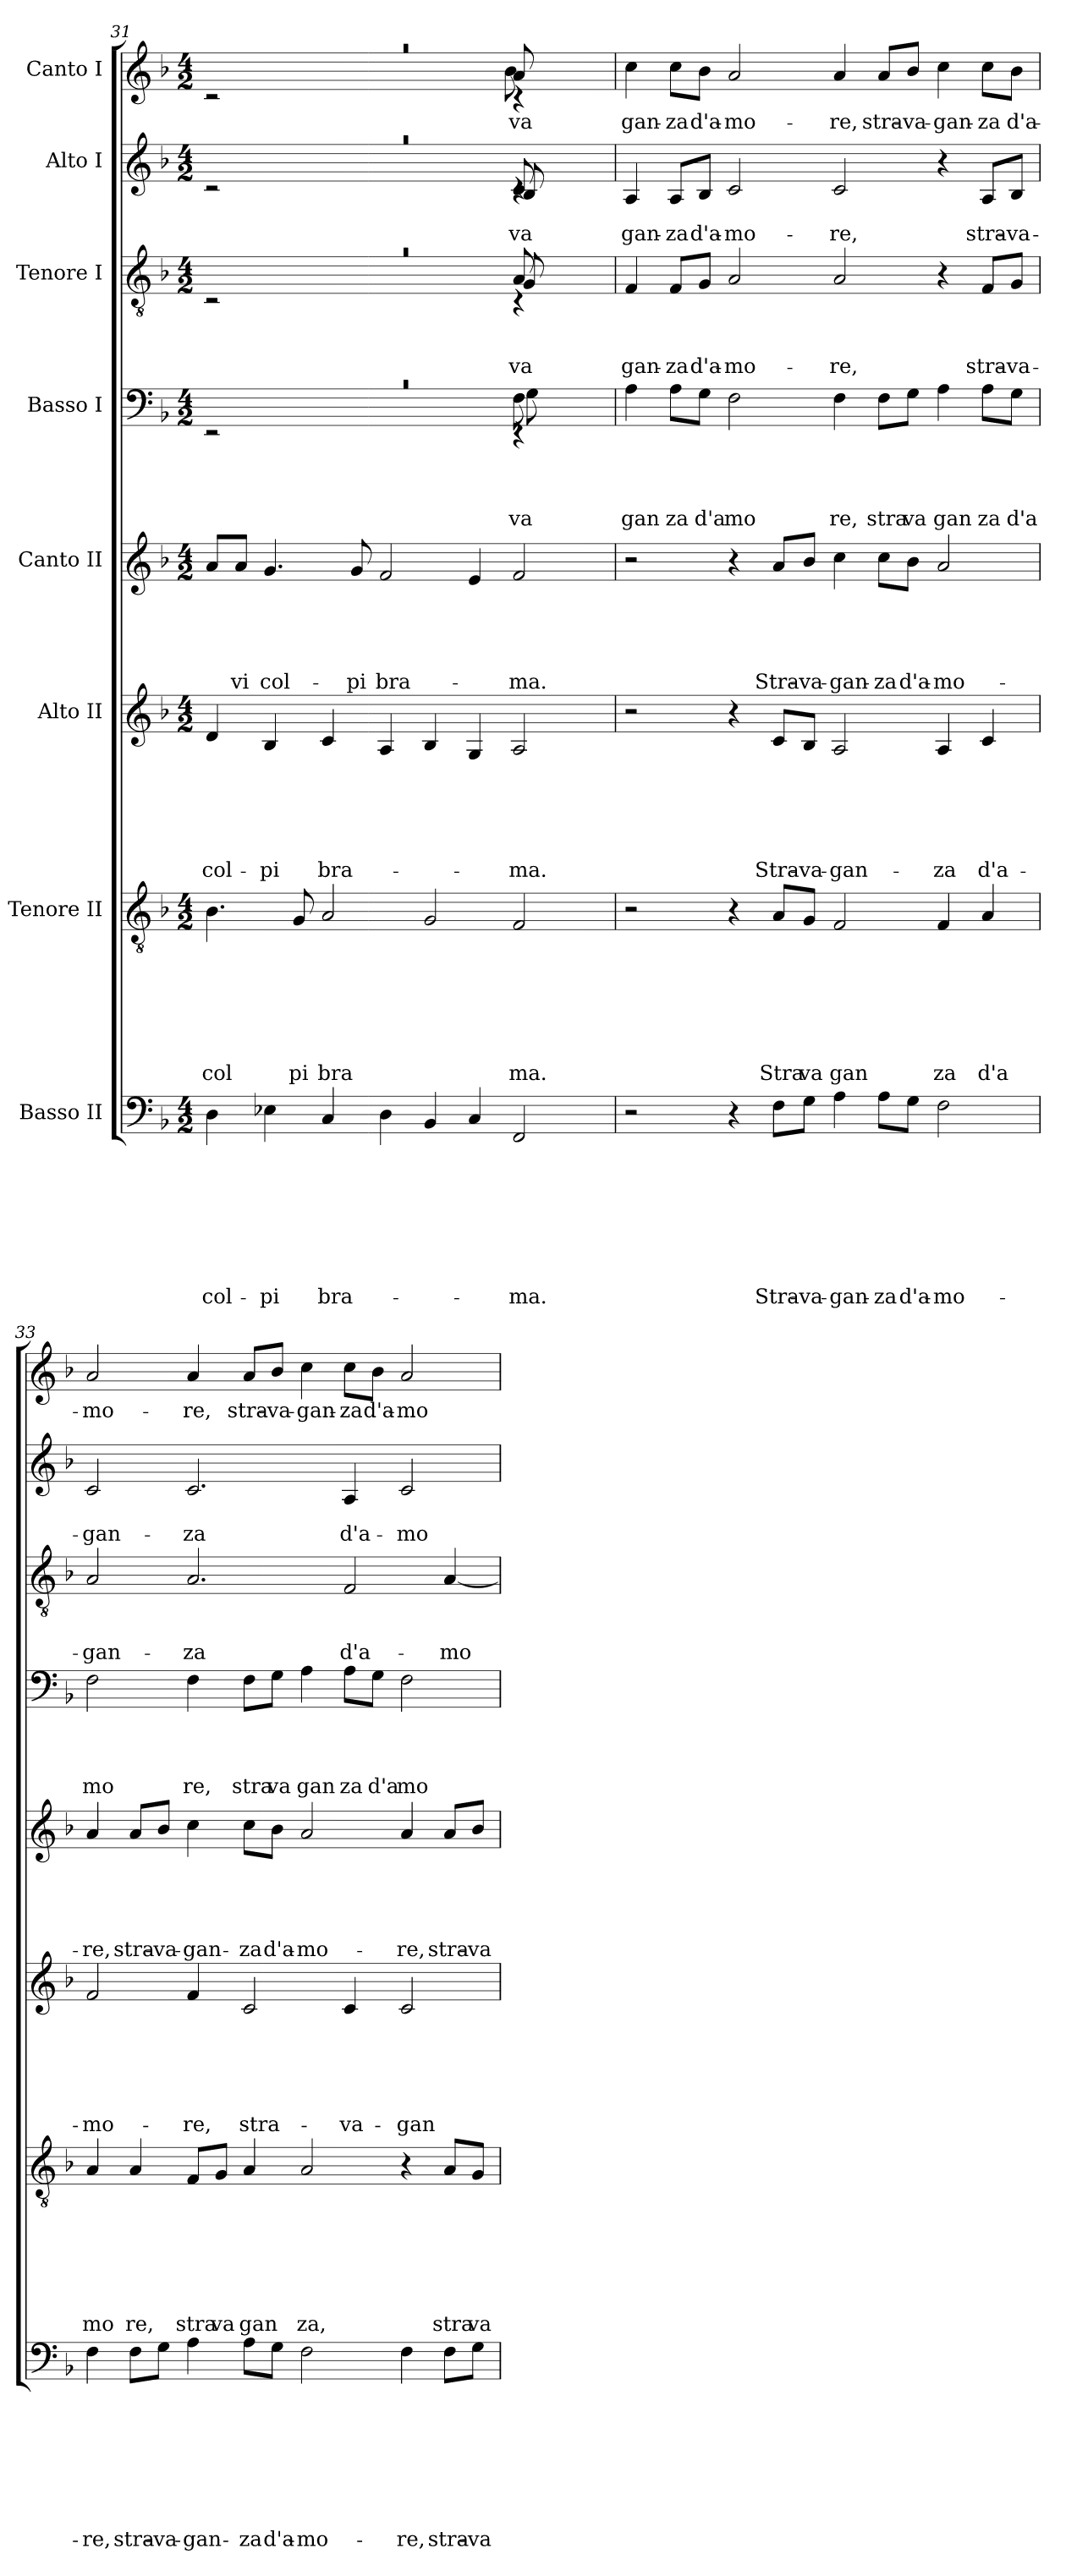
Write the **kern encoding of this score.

**kern	**text	**text	**text	**text	**text	**text	**text	**text	**kern	**text	**text	**text	**text	**text	**text	**text	**kern	**text	**text	**text	**text	**text	**text	**kern	**text	**text	**text	**text	**text	**kern	**text	**text	**text	**text	**kern	**text	**text	**text	**kern	**text	**text	**kern	**text
*part8	*part8	*part8	*part8	*part8	*part8	*part8	*part8	*part8	*part7	*part7	*part7	*part7	*part7	*part7	*part7	*part7	*part6	*part6	*part6	*part6	*part6	*part6	*part6	*part5	*part5	*part5	*part5	*part5	*part5	*part4	*part4	*part4	*part4	*part4	*part3	*part3	*part3	*part3	*part2	*part2	*part2	*part1	*part1
*staff8	*staff8	*staff8	*staff8	*staff8	*staff8	*staff8	*staff8	*staff8	*staff7	*staff7	*staff7	*staff7	*staff7	*staff7	*staff7	*staff7	*staff6	*staff6	*staff6	*staff6	*staff6	*staff6	*staff6	*staff5	*staff5	*staff5	*staff5	*staff5	*staff5	*staff4	*staff4	*staff4	*staff4	*staff4	*staff3	*staff3	*staff3	*staff3	*staff2	*staff2	*staff2	*staff1	*staff1
*I"Basso II	*	*	*	*	*	*	*	*	*I"Tenore II	*	*	*	*	*	*	*	*I"Alto II	*	*	*	*	*	*	*I"Canto II	*	*	*	*	*	*I"Basso I	*	*	*	*	*I"Tenore I	*	*	*	*I"Alto I	*	*	*I"Canto I	*
!!LO:PB:g=z
*clefF4	*	*	*	*	*	*	*	*	*clefGv2	*	*	*	*	*	*	*	*clefG2	*	*	*	*	*	*	*clefG2	*	*	*	*	*	*clefF4	*	*	*	*	*clefGv2	*	*	*	*clefG2	*	*	*clefG2	*
*k[b-]	*	*	*	*	*	*	*	*	*k[b-]	*	*	*	*	*	*	*	*k[b-]	*	*	*	*	*	*	*k[b-]	*	*	*	*	*	*k[b-]	*	*	*	*	*k[b-]	*	*	*	*k[b-]	*	*	*k[b-]	*
*F:	*	*	*	*	*	*	*	*	*F:	*	*	*	*	*	*	*	*F:	*	*	*	*	*	*	*F:	*	*	*	*	*	*F:	*	*	*	*	*F:	*	*	*	*F:	*	*	*F:	*
*M4/2	*	*	*	*	*	*	*	*	*M4/2	*	*	*	*	*	*	*	*M4/2	*	*	*	*	*	*	*M4/2	*	*	*	*	*	*M4/2	*	*	*	*	*M4/2	*	*	*	*M4/2	*	*	*M4/2	*
=31	=31	=31	=31	=31	=31	=31	=31	=31	=31	=31	=31	=31	=31	=31	=31	=31	=31	=31	=31	=31	=31	=31	=31	=31	=31	=31	=31	=31	=31	=31	=31	=31	=31	=31	=31	=31	=31	=31	=31	=31	=31	=31	=31
!	!	!	!	!	!	!	!	!LO:LY:b	!	!	!	!	!	!	!	!LO:LY:b	!	!	!	!	!	!	!LO:LY:b	!	!	!	!	!	!	!LO:N:vis=1	!	!	!	!	!LO:N:vis=1	!	!	!	!LO:N:vis=1	!	!	!LO:N:vis=1	!
*	*	*	*	*	*	*	*	*	*	*	*	*	*	*	*	*	*	*	*	*	*	*	*	*	*	*	*	*	*	*^	*	*	*	*	*^	*	*	*	*^	*	*	*^	*
*	*	*	*	*	*	*	*	*	*	*	*	*	*	*	*	*	*	*	*	*	*	*	*	*	*	*	*	*	*	*	*^	*	*	*	*	*	*^	*	*	*	*	*^	*	*	*	*^	*
*	*	*	*	*	*	*	*	*	*	*	*	*	*	*	*	*	*	*	*	*	*	*	*	*	*	*	*	*	*	*	*	*^	*	*	*	*	*	*	*^	*	*	*	*	*	*^	*	*	*	*	*^	*
4D\	.	.	.	.	.	.	.	col-	4.B-\	.	.	.	.	.	.	col	4d/	.	.	.	.	.	col-	8a/L	.	.	.	.	.	0rc	2rEE	1.ryy	1.ryy	.	.	.	.	0ra	2rC	1.ryy	1.ryy	.	.	.	0raa	2rc	1.ryy	1.ryy	.	.	0raa	2rc	1.ryy	1.ryy	.
!	!	!	!	!	!	!	!	!	!	!	!	!	!	!	!	!	!	!	!	!	!	!	!	!	!	!	!	!	!LO:LY:b	!	!	!	!	!	!	!	!	!	!	!	!	!	!	!	!	!	!	!	!	!	!	!	!	!	!
.	.	.	.	.	.	.	.	.	.	.	.	.	.	.	.	.	.	.	.	.	.	.	.	8a/J	.	.	.	.	-vi	.	.	.	.	.	.	.	.	.	.	.	.	.	.	.	.	.	.	.	.	.	.	.	.	.	.
!	!	!	!	!	!	!	!	!LO:LY:b	!	!	!	!	!	!	!	!	!	!	!	!	!	!	!LO:LY:b	!	!	!	!	!	!LO:LY:b	!	!	!	!	!	!	!	!	!	!	!	!	!	!	!	!	!	!	!	!	!	!	!	!	!	!
4E-X\	.	.	.	.	.	.	.	-pi	.	.	.	.	.	.	.	.	4B-/	.	.	.	.	.	-pi	4.g/	.	.	.	.	col-	.	.	.	.	.	.	.	.	.	.	.	.	.	.	.	.	.	.	.	.	.	.	.	.	.	.
!	!	!	!	!	!	!	!	!	!	!	!	!	!	!	!	!LO:LY:b	!	!	!	!	!	!	!	!	!	!	!	!	!	!	!	!	!	!	!	!	!	!	!	!	!	!	!	!	!	!	!	!	!	!	!	!	!	!	!
.	.	.	.	.	.	.	.	.	8G/	.	.	.	.	.	.	pi	.	.	.	.	.	.	.	.	.	.	.	.	.	.	.	.	.	.	.	.	.	.	.	.	.	.	.	.	.	.	.	.	.	.	.	.	.	.	.
!	!	!	!	!	!	!	!	!LO:LY:b	!	!	!	!	!	!	!	!LO:LY:b	!	!	!	!	!	!	!LO:LY:b	!	!	!	!	!	!	!	!	!	!	!	!	!	!	!	!	!	!	!	!	!	!	!	!	!	!	!	!	!	!	!	!
4C/	.	.	.	.	.	.	.	bra-	2A/	.	.	.	.	.	.	bra	4c/	.	.	.	.	.	bra-	.	.	.	.	.	.	.	1ryy	.	.	.	.	.	.	.	1ryy	.	.	.	.	.	.	1ryy	.	.	.	.	.	1ryy	.	.	.
!	!	!	!	!	!	!	!	!	!	!	!	!	!	!	!	!	!	!	!	!	!	!	!	!	!	!	!	!	!LO:LY:b	!	!	!	!	!	!	!	!	!	!	!	!	!	!	!	!	!	!	!	!	!	!	!	!	!	!
.	.	.	.	.	.	.	.	.	.	.	.	.	.	.	.	.	.	.	.	.	.	.	.	8g/	.	.	.	.	-pi	.	.	.	.	.	.	.	.	.	.	.	.	.	.	.	.	.	.	.	.	.	.	.	.	.	.
!	!	!	!	!	!	!	!	!	!	!	!	!	!	!	!	!	!	!	!	!	!	!	!	!	!	!	!	!	!LO:LY:b	!	!	!	!	!	!	!	!	!	!	!	!	!	!	!	!	!	!	!	!	!	!	!	!	!	!
4D\	.	.	.	.	.	.	.	.	.	.	.	.	.	.	.	.	4A/	.	.	.	.	.	.	2f/	.	.	.	.	bra-	.	.	.	.	.	.	.	.	.	.	.	.	.	.	.	.	.	.	.	.	.	.	.	.	.	.
4BB-/	.	.	.	.	.	.	.	.	2G/	.	.	.	.	.	.	.	4B-/	.	.	.	.	.	.	.	.	.	.	.	.	.	.	.	.	.	.	.	.	.	.	.	.	.	.	.	.	.	.	.	.	.	.	.	.	.	.
4C/	.	.	.	.	.	.	.	.	.	.	.	.	.	.	.	.	4G/	.	.	.	.	.	.	4e/	.	.	.	.	.	.	.	.	.	.	.	.	.	.	.	.	.	.	.	.	.	.	.	.	.	.	.	.	.	.	.
!	!	!	!	!	!	!	!	!LO:LY:b	!	!	!	!	!	!	!	!LO:LY:b	!	!	!	!	!	!	!LO:LY:b	!	!	!	!	!	!LO:LY:b	!	!	!	!	!	!	!	!LO:LY:b	!	!	!	!	!	!	!	!	!	!	!	!	!	!	!	!	!	!
!	!	!	!	!	!	!	!	!	!	!	!	!	!	!	!	!	!	!	!	!	!	!	!	!	!	!	!	!	!	!	!	!	!	!	!	!	!LO:LY:b	!	!	!	!	!	!	!LO:LY:b	!	!	!	!	!	!	!	!	!	!	!
!	!	!	!	!	!	!	!	!	!	!	!	!	!	!	!	!	!	!	!	!	!	!	!	!	!	!	!	!	!	!	!	!	!	!	!	!	!	!	!	!	!	!	!	!LO:LY:b	!	!	!	!	!	!LO:LY:b	!	!	!	!	!
!	!	!	!	!	!	!	!	!	!	!	!	!	!	!	!	!	!	!	!	!	!	!	!	!	!	!	!	!	!	!	!	!	!	!	!	!	!	!	!	!	!	!	!	!	!	!	!	!	!	!LO:LY:b	!	!	!	!	!LO:LY:b
!	!	!	!	!	!	!	!	!	!	!	!	!	!	!	!	!	!	!	!	!	!	!	!	!	!	!	!	!	!	!	!	!	!	!	!	!	!	!	!	!	!	!	!	!	!	!	!	!	!	!	!	!	!	!	!LO:LY:b
2FF/	.	.	.	.	.	.	.	-ma.	2F/	.	.	.	.	.	.	ma.	2A/	.	.	.	.	.	-ma.	2f/	.	.	.	.	-ma.	.	4rEE	8F\	8G\	.	.	.	va	.	4rC	8A/	8G/	.	.	-va-	.	4rc	8c/	8B-/	.	-va-	.	4rc	8a/	8b-\	-va-
.	.	.	.	.	.	.	.	.	.	.	.	.	.	.	.	.	.	.	.	.	.	.	.	.	.	.	.	.	.	.	.	4.ryy	4.ryy	.	.	.	.	.	.	4.ryy	4.ryy	.	.	.	.	.	4.ryy	4.ryy	.	.	.	.	4.ryy	4.ryy	.
.	.	.	.	.	.	.	.	.	.	.	.	.	.	.	.	.	.	.	.	.	.	.	.	.	.	.	.	.	.	.	4ryy	.	.	.	.	.	.	.	4ryy	.	.	.	.	.	.	4ryy	.	.	.	.	.	4ryy	.	.	.
*	*	*	*	*	*	*	*	*	*	*	*	*	*	*	*	*	*	*	*	*	*	*	*	*	*	*	*	*	*	*	*v	*v	*v	*	*	*	*	*	*	*	*	*	*	*	*	*v	*v	*v	*	*	*	*v	*v	*v	*
*	*	*	*	*	*	*	*	*	*	*	*	*	*	*	*	*	*	*	*	*	*	*	*	*	*	*	*	*	*	*	*	*	*	*	*	*	*v	*v	*v	*	*	*	*	*	*	*	*	*	*
=32	=32	=32	=32	=32	=32	=32	=32	=32	=32	=32	=32	=32	=32	=32	=32	=32	=32	=32	=32	=32	=32	=32	=32	=32	=32	=32	=32	=32	=32	=32	=32	=32	=32	=32	=32	=32	=32	=32	=32	=32	=32	=32	=32	=32	=32	=32	=32
!	!	!	!	!	!	!	!	!	!	!	!	!	!	!	!	!	!	!	!	!	!	!	!	!	!	!	!	!	!	!	!	!	!	!	!LO:LY:b	!	!	!	!	!LO:LY:b	!	!	!	!LO:LY:b	!	!	!LO:LY:b
*	*	*	*	*	*	*	*	*	*	*	*	*	*	*	*	*	*	*	*	*	*	*	*	*	*	*	*	*	*	*v	*v	*	*	*	*	*	*	*	*	*	*v	*v	*	*	*v	*v	*
*	*	*	*	*	*	*	*	*	*	*	*	*	*	*	*	*	*	*	*	*	*	*	*	*	*	*	*	*	*	*	*	*	*	*	*v	*v	*	*	*	*	*	*	*	*
2r	.	.	.	.	.	.	.	.	2r	.	.	.	.	.	.	.	2r	.	.	.	.	.	.	2r	.	.	.	.	.	4A\	.	.	.	gan	4F/	.	.	-gan-	4A/	.	-gan-	4cc\	-gan-
!	!	!	!	!	!	!	!	!	!	!	!	!	!	!	!	!	!	!	!	!	!	!	!	!	!	!	!	!	!	!	!	!	!	!LO:LY:b	!	!	!	!LO:LY:b	!	!	!LO:LY:b	!	!LO:LY:b
.	.	.	.	.	.	.	.	.	.	.	.	.	.	.	.	.	.	.	.	.	.	.	.	.	.	.	.	.	.	8A\L	.	.	.	za	8F/L	.	.	-za	8A/L	.	-za	8cc\L	-za
!	!	!	!	!	!	!	!	!	!	!	!	!	!	!	!	!	!	!	!	!	!	!	!	!	!	!	!	!	!	!	!	!	!	!LO:LY:b	!	!	!	!LO:LY:b	!	!	!LO:LY:b	!	!LO:LY:b
.	.	.	.	.	.	.	.	.	.	.	.	.	.	.	.	.	.	.	.	.	.	.	.	.	.	.	.	.	.	8G\J	.	.	.	d'a	8G/J	.	.	d'a-	8B-/J	.	d'a-	8b-\J	d'a-
!	!	!	!	!	!	!	!	!	!	!	!	!	!	!	!	!	!	!	!	!	!	!	!	!	!	!	!	!	!	!	!	!	!	!LO:LY:b	!	!	!	!LO:LY:b	!	!	!LO:LY:b	!	!LO:LY:b
4r	.	.	.	.	.	.	.	.	4r	.	.	.	.	.	.	.	4r	.	.	.	.	.	.	4r	.	.	.	.	.	2F\	.	.	.	mo	2A/	.	.	-mo-	2c/	.	-mo-	2a/	-mo-
!	!	!	!	!	!	!	!	!LO:LY:b	!	!	!	!	!	!	!	!LO:LY:b	!	!	!	!	!	!	!LO:LY:b	!	!	!	!	!	!LO:LY:b	!	!	!	!	!	!	!	!	!	!	!	!	!	!
8F\L	.	.	.	.	.	.	.	Stra-	8A/L	.	.	.	.	.	.	Stra	8c/L	.	.	.	.	.	Stra-	8a/L	.	.	.	.	Stra-	.	.	.	.	.	.	.	.	.	.	.	.	.	.
!	!	!	!	!	!	!	!	!LO:LY:b	!	!	!	!	!	!	!	!LO:LY:b	!	!	!	!	!	!	!LO:LY:b	!	!	!	!	!	!LO:LY:b	!	!	!	!	!	!	!	!	!	!	!	!	!	!
8G\J	.	.	.	.	.	.	.	-va-	8G/J	.	.	.	.	.	.	va	8B-/J	.	.	.	.	.	-va-	8b-/J	.	.	.	.	-va-	.	.	.	.	.	.	.	.	.	.	.	.	.	.
!	!	!	!	!	!	!	!	!LO:LY:b	!	!	!	!	!	!	!	!LO:LY:b	!	!	!	!	!	!	!LO:LY:b	!	!	!	!	!	!LO:LY:b	!	!	!	!	!LO:LY:b	!	!	!	!LO:LY:b	!	!	!LO:LY:b	!	!LO:LY:b
4A\	.	.	.	.	.	.	.	-gan-	2F/	.	.	.	.	.	.	gan	2A/	.	.	.	.	.	-gan-	4cc\	.	.	.	.	-gan-	4F\	.	.	.	re,	2A/	.	.	-re,	2c/	.	-re,	4a/	-re,
!	!	!	!	!	!	!	!	!LO:LY:b	!	!	!	!	!	!	!	!	!	!	!	!	!	!	!	!	!	!	!	!	!LO:LY:b	!	!	!	!	!LO:LY:b	!	!	!	!	!	!	!	!	!LO:LY:b
8A\L	.	.	.	.	.	.	.	-za	.	.	.	.	.	.	.	.	.	.	.	.	.	.	.	8cc\L	.	.	.	.	-za	8F\L	.	.	.	stra	.	.	.	.	.	.	.	8a/L	stra-
!	!	!	!	!	!	!	!	!LO:LY:b	!	!	!	!	!	!	!	!	!	!	!	!	!	!	!	!	!	!	!	!	!LO:LY:b	!	!	!	!	!LO:LY:b	!	!	!	!	!	!	!	!	!LO:LY:b
8G\J	.	.	.	.	.	.	.	d'a-	.	.	.	.	.	.	.	.	.	.	.	.	.	.	.	8b-\J	.	.	.	.	d'a-	8G\J	.	.	.	va	.	.	.	.	.	.	.	8b-/J	-va-
!	!	!	!	!	!	!	!	!LO:LY:b	!	!	!	!	!	!	!	!LO:LY:b	!	!	!	!	!	!	!LO:LY:b	!	!	!	!	!	!LO:LY:b	!	!	!	!	!LO:LY:b	!	!	!	!	!	!	!	!	!LO:LY:b
2F\	.	.	.	.	.	.	.	-mo-	4F/	.	.	.	.	.	.	za	4A/	.	.	.	.	.	-za	2a/	.	.	.	.	-mo-	4A\	.	.	.	gan	4r	.	.	.	4r	.	.	4cc\	-gan-
!	!	!	!	!	!	!	!	!	!	!	!	!	!	!	!	!LO:LY:b	!	!	!	!	!	!	!LO:LY:b	!	!	!	!	!	!	!	!	!	!	!LO:LY:b	!	!	!	!LO:LY:b	!	!	!LO:LY:b	!	!LO:LY:b
.	.	.	.	.	.	.	.	.	4A/	.	.	.	.	.	.	d'a	4c/	.	.	.	.	.	d'a-	.	.	.	.	.	.	8A\L	.	.	.	za	8F/L	.	.	stra-	8A/L	.	stra-	8cc\L	-za
!	!	!	!	!	!	!	!	!	!	!	!	!	!	!	!	!	!	!	!	!	!	!	!	!	!	!	!	!	!	!	!	!	!	!LO:LY:b	!	!	!	!LO:LY:b	!	!	!LO:LY:b	!	!LO:LY:b
.	.	.	.	.	.	.	.	.	.	.	.	.	.	.	.	.	.	.	.	.	.	.	.	.	.	.	.	.	.	8G\J	.	.	.	d'a	8G/J	.	.	-va-	8B-/J	.	-va-	8b-\J	d'a-
=33	=33	=33	=33	=33	=33	=33	=33	=33	=33	=33	=33	=33	=33	=33	=33	=33	=33	=33	=33	=33	=33	=33	=33	=33	=33	=33	=33	=33	=33	=33	=33	=33	=33	=33	=33	=33	=33	=33	=33	=33	=33	=33	=33
!	!	!	!	!	!	!	!	!LO:LY:b	!	!	!	!	!	!	!	!LO:LY:b	!	!	!	!	!	!	!LO:LY:b	!	!	!	!	!	!LO:LY:b	!	!	!	!	!LO:LY:b	!	!	!	!LO:LY:b	!	!	!LO:LY:b	!	!LO:LY:b
4F\	.	.	.	.	.	.	.	-re,	4A/	.	.	.	.	.	.	mo	2f/	.	.	.	.	.	-mo-	4a/	.	.	.	.	-re,	2F\	.	.	.	mo	2A/	.	.	-gan-	2c/	.	-gan-	2a/	-mo-
!	!	!	!	!	!	!	!	!LO:LY:b	!	!	!	!	!	!	!	!LO:LY:b	!	!	!	!	!	!	!	!	!	!	!	!	!LO:LY:b	!	!	!	!	!	!	!	!	!	!	!	!	!	!
8F\L	.	.	.	.	.	.	.	stra-	4A/	.	.	.	.	.	.	re,	.	.	.	.	.	.	.	8a/L	.	.	.	.	stra-	.	.	.	.	.	.	.	.	.	.	.	.	.	.
!	!	!	!	!	!	!	!	!LO:LY:b	!	!	!	!	!	!	!	!	!	!	!	!	!	!	!	!	!	!	!	!	!LO:LY:b	!	!	!	!	!	!	!	!	!	!	!	!	!	!
8G\J	.	.	.	.	.	.	.	-va-	.	.	.	.	.	.	.	.	.	.	.	.	.	.	.	8b-/J	.	.	.	.	-va-	.	.	.	.	.	.	.	.	.	.	.	.	.	.
!	!	!	!	!	!	!	!	!LO:LY:b	!	!	!	!	!	!	!	!LO:LY:b	!	!	!	!	!	!	!LO:LY:b	!	!	!	!	!	!LO:LY:b	!	!	!	!	!LO:LY:b	!	!	!	!LO:LY:b	!	!	!LO:LY:b	!	!LO:LY:b
4A\	.	.	.	.	.	.	.	-gan-	8F/L	.	.	.	.	.	.	stra	4f/	.	.	.	.	.	-re,	4cc\	.	.	.	.	-gan-	4F\	.	.	.	re,	2.A/	.	.	-za	2.c/	.	-za	4a/	-re,
!	!	!	!	!	!	!	!	!	!	!	!	!	!	!	!	!LO:LY:b	!	!	!	!	!	!	!	!	!	!	!	!	!	!	!	!	!	!	!	!	!	!	!	!	!	!	!
.	.	.	.	.	.	.	.	.	8G/J	.	.	.	.	.	.	va	.	.	.	.	.	.	.	.	.	.	.	.	.	.	.	.	.	.	.	.	.	.	.	.	.	.	.
!	!	!	!	!	!	!	!	!LO:LY:b	!	!	!	!	!	!	!	!LO:LY:b	!	!	!	!	!	!	!LO:LY:b	!	!	!	!	!	!LO:LY:b	!	!	!	!	!LO:LY:b	!	!	!	!	!	!	!	!	!LO:LY:b
8A\L	.	.	.	.	.	.	.	-za	4A/	.	.	.	.	.	.	gan	2c/	.	.	.	.	.	stra-	8cc\L	.	.	.	.	-za	8F\L	.	.	.	stra	.	.	.	.	.	.	.	8a/L	stra-
!	!	!	!	!	!	!	!	!LO:LY:b	!	!	!	!	!	!	!	!	!	!	!	!	!	!	!	!	!	!	!	!	!LO:LY:b	!	!	!	!	!LO:LY:b	!	!	!	!	!	!	!	!	!LO:LY:b
8G\J	.	.	.	.	.	.	.	d'a-	.	.	.	.	.	.	.	.	.	.	.	.	.	.	.	8b-\J	.	.	.	.	d'a-	8G\J	.	.	.	va	.	.	.	.	.	.	.	8b-/J	-va-
!	!	!	!	!	!	!	!	!LO:LY:b	!	!	!	!	!	!	!	!LO:LY:b	!	!	!	!	!	!	!	!	!	!	!	!	!LO:LY:b	!	!	!	!	!LO:LY:b	!	!	!	!	!	!	!	!	!LO:LY:b
2F\	.	.	.	.	.	.	.	-mo-	2A/	.	.	.	.	.	.	za,	.	.	.	.	.	.	.	2a/	.	.	.	.	-mo-	4A\	.	.	.	gan	.	.	.	.	.	.	.	4cc\	-gan-
!	!	!	!	!	!	!	!	!	!	!	!	!	!	!	!	!	!	!	!	!	!	!	!LO:LY:b	!	!	!	!	!	!	!	!	!	!	!LO:LY:b	!	!	!	!LO:LY:b	!	!	!LO:LY:b	!	!LO:LY:b
.	.	.	.	.	.	.	.	.	.	.	.	.	.	.	.	.	4c/	.	.	.	.	.	-va-	.	.	.	.	.	.	8A\L	.	.	.	za	2F/	.	.	d'a-	4A/	.	d'a-	8cc\L	-za
!	!	!	!	!	!	!	!	!	!	!	!	!	!	!	!	!	!	!	!	!	!	!	!	!	!	!	!	!	!	!	!	!	!	!LO:LY:b	!	!	!	!	!	!	!	!	!LO:LY:b
.	.	.	.	.	.	.	.	.	.	.	.	.	.	.	.	.	.	.	.	.	.	.	.	.	.	.	.	.	.	8G\J	.	.	.	d'a	.	.	.	.	.	.	.	8b-\J	d'a-
!	!	!	!	!	!	!	!	!LO:LY:b	!	!	!	!	!	!	!	!	!	!	!	!	!	!	!LO:LY:b	!	!	!	!	!	!LO:LY:b	!	!	!	!	!LO:LY:b	!	!	!	!	!	!	!LO:LY:b	!	!LO:LY:b
4F\	.	.	.	.	.	.	.	-re,	4r	.	.	.	.	.	.	.	2c/	.	.	.	.	.	-gan-	4a/	.	.	.	.	-re,	2F\	.	.	.	mo	.	.	.	.	2c/	.	-mo-	2a/	-mo-
!	!	!	!	!	!	!	!	!LO:LY:b	!	!	!	!	!	!	!	!LO:LY:b	!	!	!	!	!	!	!	!	!	!	!	!	!LO:LY:b	!	!	!	!	!	!	!	!	!LO:LY:b	!	!	!	!	!
8F\L	.	.	.	.	.	.	.	stra-	8A/L	.	.	.	.	.	.	stra	.	.	.	.	.	.	.	8a/L	.	.	.	.	stra-	.	.	.	.	.	[<4A/	.	.	-mo-	.	.	.	.	.
!	!	!	!	!	!	!	!	!LO:LY:b	!	!	!	!	!	!	!	!LO:LY:b	!	!	!	!	!	!	!	!	!	!	!	!	!LO:LY:b	!	!	!	!	!	!	!	!	!	!	!	!	!	!
8G\J	.	.	.	.	.	.	.	-va-	8G/J	.	.	.	.	.	.	va	.	.	.	.	.	.	.	8b-/J	.	.	.	.	-va-	.	.	.	.	.	.	.	.	.	.	.	.	.	.
=	=	=	=	=	=	=	=	=	=	=	=	=	=	=	=	=	=	=	=	=	=	=	=	=	=	=	=	=	=	=	=	=	=	=	=	=	=	=	=	=	=	=	=
*-	*-	*-	*-	*-	*-	*-	*-	*-	*-	*-	*-	*-	*-	*-	*-	*-	*-	*-	*-	*-	*-	*-	*-	*-	*-	*-	*-	*-	*-	*-	*-	*-	*-	*-	*-	*-	*-	*-	*-	*-	*-	*-	*-
